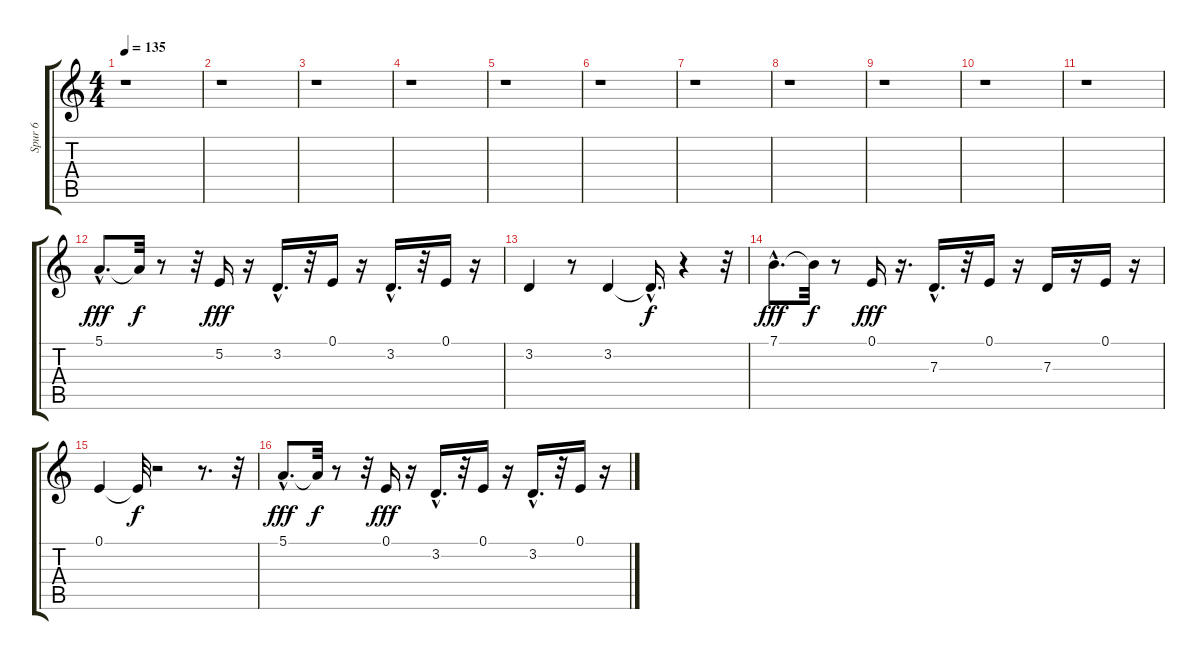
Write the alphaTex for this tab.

\track ("Spur 6" "Spur 6") {instrument voiceoohs}
\staff {score tabs}
\tuning (E4 B3 G3 D3 A2 E2) {hide}
\ts (4 4)
\tempo 135
\clef g2
\ks c
r.1{dy fff instrument voiceoohs} |
r.1 |
r.1 |
r.1 |
r.1 |
r.1 |
r.1 |
r.1 |
r.1 |
r.1 |
r.1 |
5.1{hac}.8{d} 5.1{t}.32{dy f} r.8 r.32 5.2.16{dy fff} r.16 3.2{hac}.16{d} r.32 0.1.16 r.16 3.2{hac}.16{d} r.32 0.1.16 r.16 |
3.2.4 r.8 3.2.4 3.2{hac t}.16{d dy f} r.4 r.32 |
7.1{hac}.8{d dy fff} 7.1{t}.32{dy f} r.8 0.1.16{dy fff} r.16{d} 7.3{hac}.16{d} r.32 0.1.16 r.16 7.3.16 r.16 0.1.16 r.16 |
0.1.4 0.1{t}.32{dy f} r.2 r.8{d} r.32 |
5.1{hac}.8{d dy fff} 5.1{t}.32{dy f} r.8 r.32 0.1.16{dy fff} r.16 3.2{hac}.16{d} r.32 0.1.16 r.16 3.2{hac}.16{d} r.32 0.1.16 r.16
